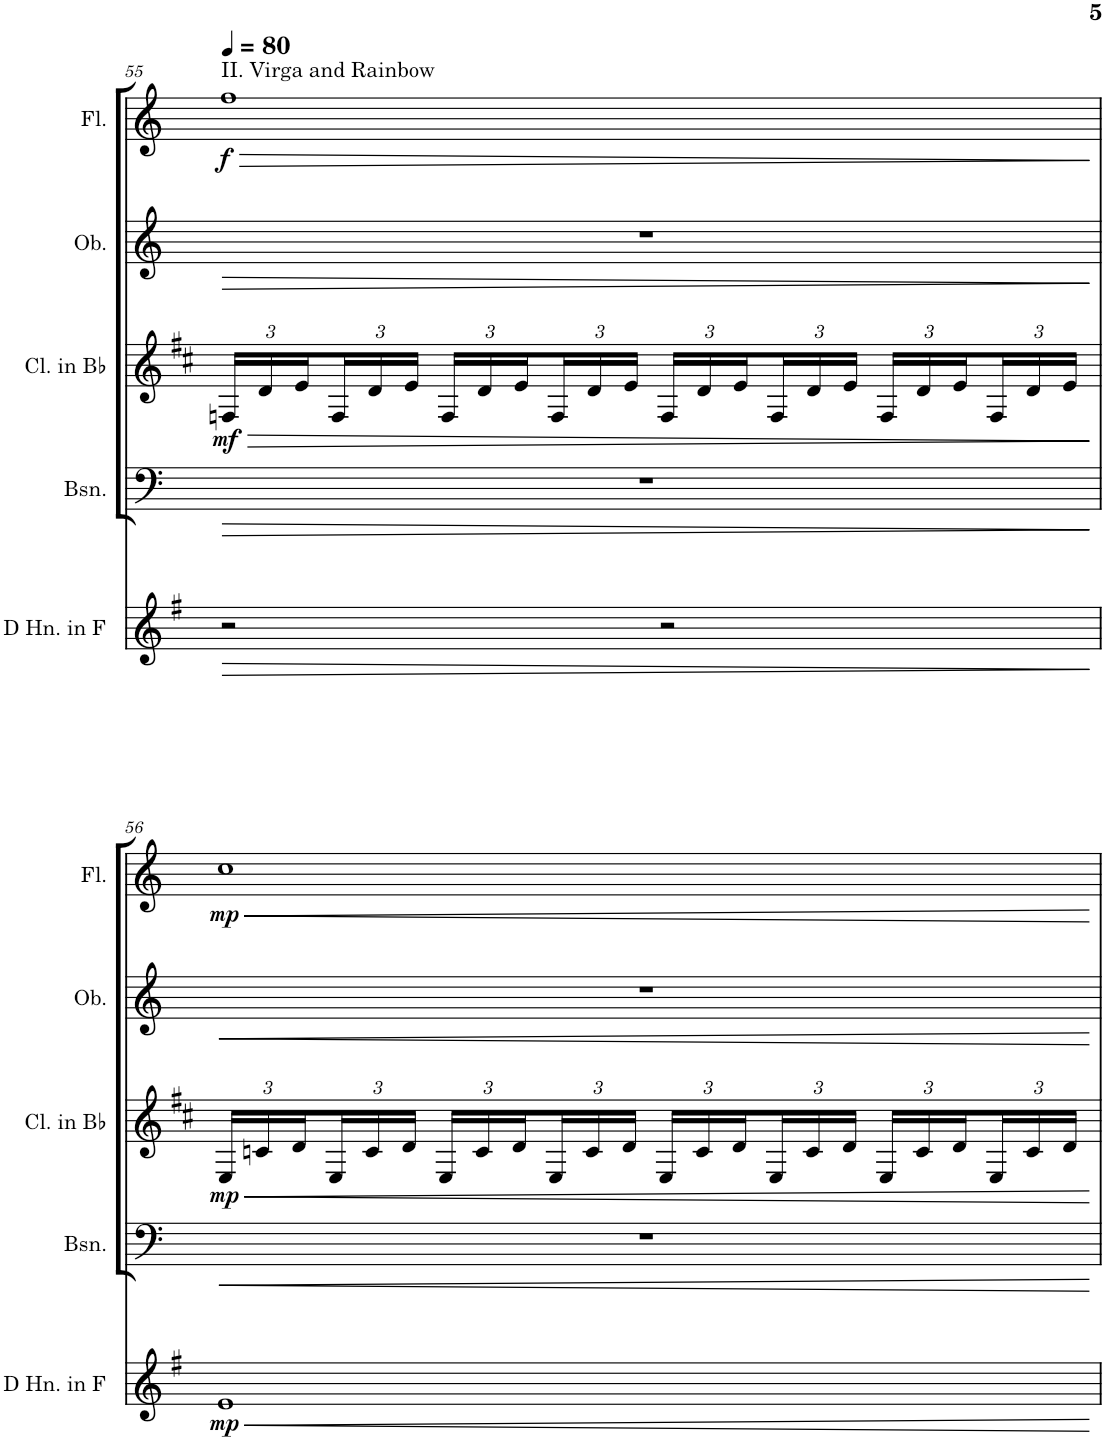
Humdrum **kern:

**kern	**dynam	**kern	**dynam	**kern	**dynam	**kern	**dynam	**kern	**dynam
*part5	*part5	*part4	*part4	*part3	*part3	*part2	*part2	*part1	*part1
*staff5	*staff5	*staff4	*staff4	*staff3	*staff3	*staff2	*staff2	*staff1	*staff1
*I"Horn in F	*	*I"Bassoon	*	*I"Clarinet in Bb	*	*I"Oboe	*	*I"Flute	*
*	*	*I'Bsn.	*	*I'Cl. in Bb	*	*I'Ob.	*	*I'Fl.	*
!!LO:PB:g=z
*clefG2	*	*clefF4	*	*clefG2	*	*clefG2	*	*clefG2	*
*Trd4c7	*	*	*	*Trd1c2	*	*	*	*	*
*k[f#]	*	*k[]	*	*k[f#c#]	*	*k[]	*	*k[]	*
*M4/4	*	*M4/4	*	*M4/4	*	*M4/4	*	*M4/4	*
*MM80	*	*MM80	*	*MM80	*	*MM80	*	*MM80	*
=55	=55	=55	=55	=55	=55	=55	=55	=55	=55
!	!LO:HP:b	!	!LO:HP:b	!	!	!	!	!	!
*	*	*	*	*Xbrackettup	*	*	*	*	*
!	!	!	!	!	!	!	!	!LO:TX:a:t=II. Virga and Rainbow	!
!	!	!	!	!	!LO:HP:b	!	!LO:HP:b	!	!LO:HP:b
!	!	!	!	!	!LO:DY:n=1:b	!	!	!	!LO:DY:n=1:b
2r	>	1r	>	24Fn/LL	> mf	1r	>	1ff	> f
.	.	.	.	24d/	.	.	.	.	.
.	.	.	.	24e/	.	.	.	.	.
.	.	.	.	24F/	.	.	.	.	.
.	.	.	.	24d/	.	.	.	.	.
.	.	.	.	24e/JJ	.	.	.	.	.
.	.	.	.	24F/LL	.	.	.	.	.
.	.	.	.	24d/	.	.	.	.	.
.	.	.	.	24e/	.	.	.	.	.
.	.	.	.	24F/	.	.	.	.	.
.	.	.	.	24d/	.	.	.	.	.
.	.	.	.	24e/JJ	.	.	.	.	.
2r	.	.	.	24F/LL	.	.	.	.	.
.	.	.	.	24d/	.	.	.	.	.
.	.	.	.	24e/	.	.	.	.	.
.	.	.	.	24F/	.	.	.	.	.
.	.	.	.	24d/	.	.	.	.	.
.	.	.	.	24e/JJ	.	.	.	.	.
.	.	.	.	24F/LL	.	.	.	.	.
.	.	.	.	24d/	.	.	.	.	.
.	.	.	.	24e/	.	.	.	.	.
.	.	.	.	24F/	.	.	.	.	.
.	.	.	.	24d/	.	.	.	.	.
.	.	.	.	24e/JJ	.	.	.	.	.
.	]	.	]	.	]	.	]	.	]
!!LO:LB:g=z
=56	=56	=56	=56	=56	=56	=56	=56	=56	=56
!	!LO:HP:b	!	!LO:HP:b	!	!LO:HP:b	!	!LO:HP:b	!	!LO:HP:b
!	!LO:DY:n=1:b	!	!	!	!LO:DY:n=1:b	!	!	!	!LO:DY:n=1:b
1e	< mp	1r	<	24E/LL	< mp	1r	<	1cc	< mp
.	.	.	.	24cn/	.	.	.	.	.
.	.	.	.	24d/	.	.	.	.	.
.	.	.	.	24E/	.	.	.	.	.
.	.	.	.	24c/	.	.	.	.	.
.	.	.	.	24d/JJ	.	.	.	.	.
.	.	.	.	24E/LL	.	.	.	.	.
.	.	.	.	24c/	.	.	.	.	.
.	.	.	.	24d/	.	.	.	.	.
.	.	.	.	24E/	.	.	.	.	.
.	.	.	.	24c/	.	.	.	.	.
.	.	.	.	24d/JJ	.	.	.	.	.
.	.	.	.	24E/LL	.	.	.	.	.
.	.	.	.	24c/	.	.	.	.	.
.	.	.	.	24d/	.	.	.	.	.
.	.	.	.	24E/	.	.	.	.	.
.	.	.	.	24c/	.	.	.	.	.
.	.	.	.	24d/JJ	.	.	.	.	.
.	.	.	.	24E/LL	.	.	.	.	.
.	.	.	.	24c/	.	.	.	.	.
.	.	.	.	24d/	.	.	.	.	.
.	.	.	.	24E/	.	.	.	.	.
.	.	.	.	24c/	.	.	.	.	.
.	.	.	.	24d/JJ	.	.	.	.	.
.	[	.	[	.	[	.	[	.	[
=	=	=	=	=	=	=	=	=	=
*-	*-	*-	*-	*-	*-	*-	*-	*-	*-
